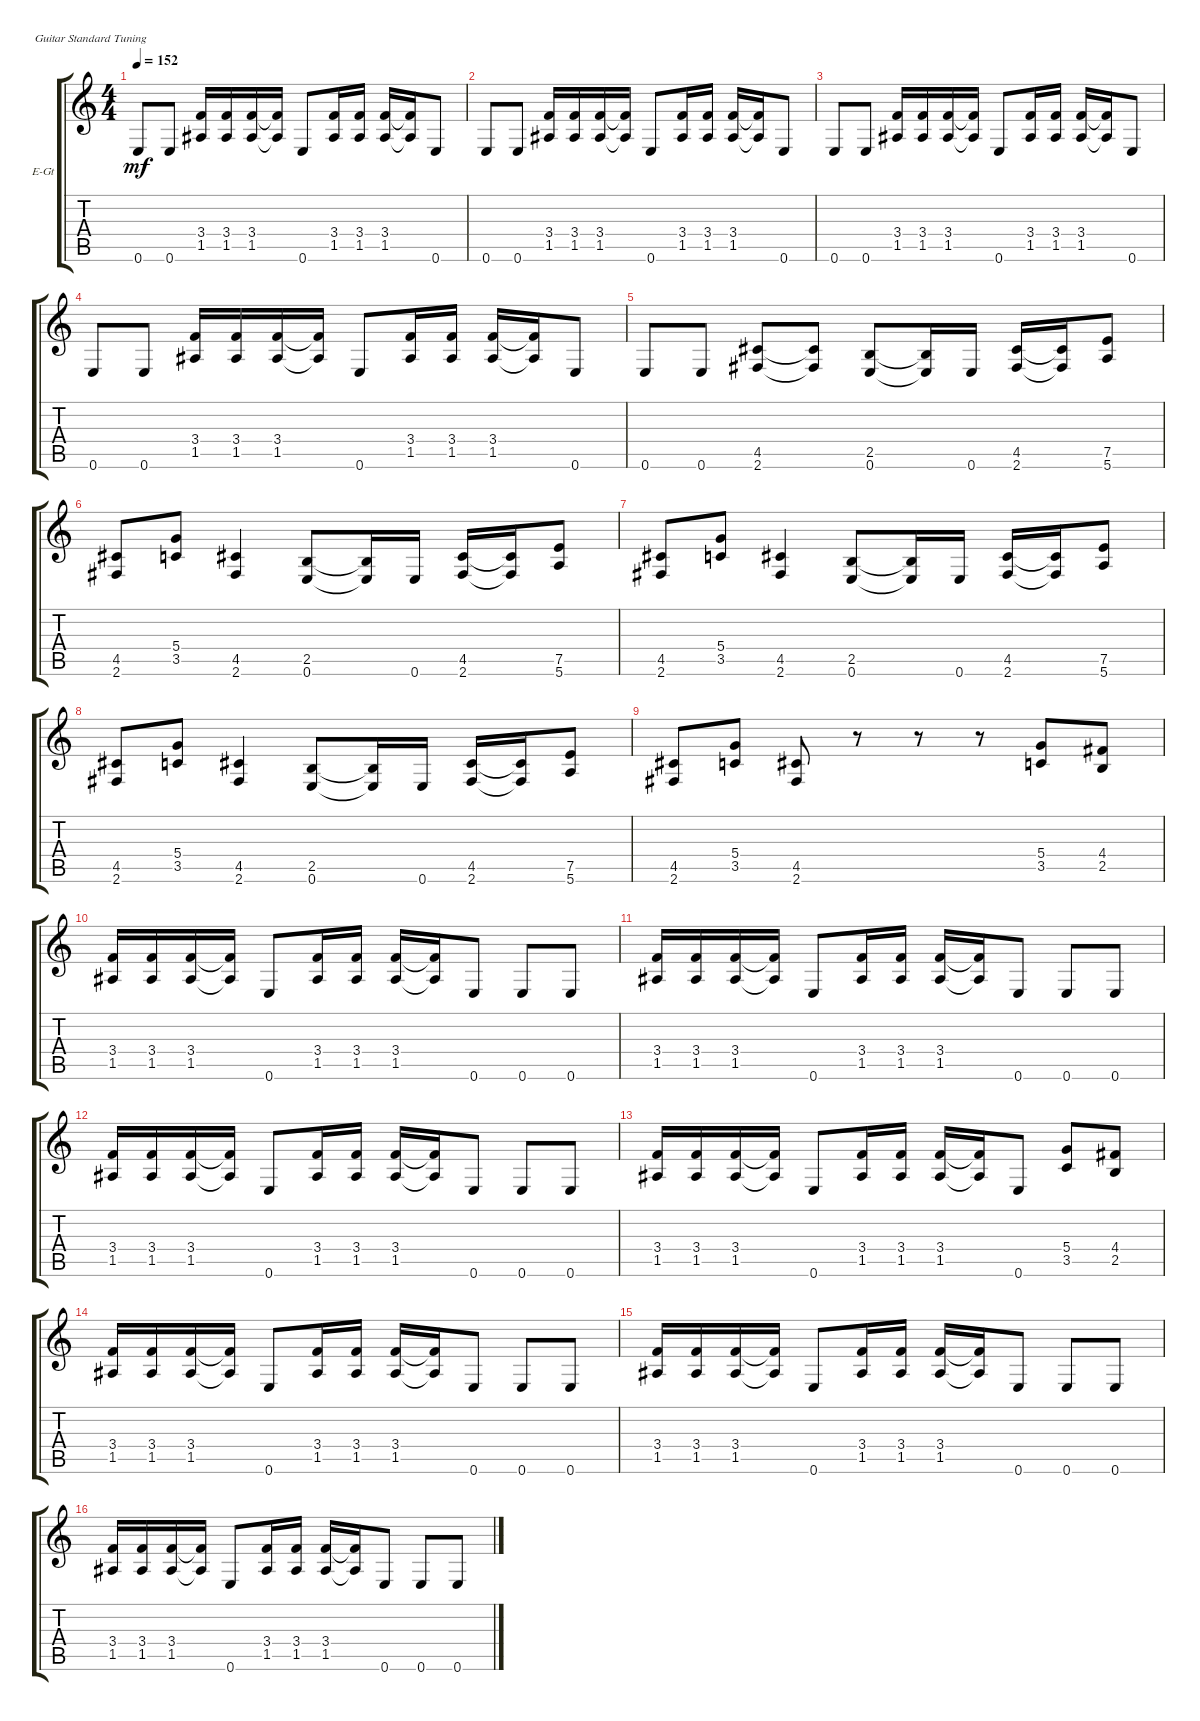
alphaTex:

\defaultSystemsLayout 4
\bracketExtendMode groupsimilarinstruments
\firstSystemTrackNameOrientation horizontal
\otherSystemsTrackNameOrientation horizontal
\track ("Electric Guitar" "E-Gt") {instrument distortionguitar}
\staff {score tabs}
\tuning (E4 B3 G3 D3 A2 E2)
\ts (4 4)
\tempo 152
\clef g2
\ks c
0.6.8{dy mf} 0.6.8 (1.5 3.4).16 (1.5 3.4).16 (1.5 3.4).16 (1.5{t} 3.4{t}).16 0.6.8 (1.5 3.4).16 (1.5 3.4).16 (1.5 3.4).16 (1.5{t} 3.4{t}).16 0.6.8 |
0.6.8 0.6.8 (1.5 3.4).16 (1.5 3.4).16 (1.5 3.4).16 (1.5{t} 3.4{t}).16 0.6.8 (1.5 3.4).16 (1.5 3.4).16 (1.5 3.4).16 (1.5{t} 3.4{t}).16 0.6.8 |
0.6.8 0.6.8 (1.5 3.4).16 (1.5 3.4).16 (1.5 3.4).16 (1.5{t} 3.4{t}).16 0.6.8 (1.5 3.4).16 (1.5 3.4).16 (1.5 3.4).16 (1.5{t} 3.4{t}).16 0.6.8 |
0.6.8 0.6.8 (1.5 3.4).16 (1.5 3.4).16 (1.5 3.4).16 (1.5{t} 3.4{t}).16 0.6.8 (1.5 3.4).16 (1.5 3.4).16 (1.5 3.4).16 (1.5{t} 3.4{t}).16 0.6.8 |
0.6.8 0.6.8 (2.6 4.5).8 (2.6{t} 4.5{t}).8 (0.6 2.5).8 (0.6{t} 2.5{t}).16 0.6.16 (2.6 4.5).16 (2.6{t} 4.5{t}).16 (5.6 7.5).8 |
(2.6 4.5).8 (3.5 5.4).8 (2.6 4.5).4 (0.6 2.5).8 (0.6{t} 2.5{t}).16 0.6.16 (2.6 4.5).16 (2.6{t} 4.5{t}).16 (5.6 7.5).8 |
(2.6 4.5).8 (3.5 5.4).8 (2.6 4.5).4 (0.6 2.5).8 (0.6{t} 2.5{t}).16 0.6.16 (2.6 4.5).16 (2.6{t} 4.5{t}).16 (5.6 7.5).8 |
(2.6 4.5).8 (3.5 5.4).8 (2.6 4.5).4 (0.6 2.5).8 (0.6{t} 2.5{t}).16 0.6.16 (2.6 4.5).16 (2.6{t} 4.5{t}).16 (5.6 7.5).8 |
(4.5 2.6).8 (3.5 5.4).8 (4.5 2.6).8 r.8 r.8 r.8 (3.5 5.4).8 (4.4 2.5).8 |
(1.5 3.4).16 (1.5 3.4).16 (1.5 3.4).16 (1.5{t} 3.4{t}).16 0.6.8 (1.5 3.4).16 (1.5 3.4).16 (1.5 3.4).16 (1.5{t} 3.4{t}).16 0.6.8 0.6.8 0.6.8 |
(1.5 3.4).16 (1.5 3.4).16 (1.5 3.4).16 (1.5{t} 3.4{t}).16 0.6.8 (1.5 3.4).16 (1.5 3.4).16 (1.5 3.4).16 (1.5{t} 3.4{t}).16 0.6.8 0.6.8 0.6.8 |
(1.5 3.4).16 (1.5 3.4).16 (1.5 3.4).16 (1.5{t} 3.4{t}).16 0.6.8 (1.5 3.4).16 (1.5 3.4).16 (1.5 3.4).16 (1.5{t} 3.4{t}).16 0.6.8 0.6.8 0.6.8 |
(1.5 3.4).16 (1.5 3.4).16 (1.5 3.4).16 (1.5{t} 3.4{t}).16 0.6.8 (1.5 3.4).16 (1.5 3.4).16 (1.5 3.4).16 (1.5{t} 3.4{t}).16 0.6.8 (3.5 5.4).8 (2.5 4.4).8 |
(1.5 3.4).16 (1.5 3.4).16 (1.5 3.4).16 (1.5{t} 3.4{t}).16 0.6.8 (1.5 3.4).16 (1.5 3.4).16 (1.5 3.4).16 (1.5{t} 3.4{t}).16 0.6.8 0.6.8 0.6.8 |
(1.5 3.4).16 (1.5 3.4).16 (1.5 3.4).16 (1.5{t} 3.4{t}).16 0.6.8 (1.5 3.4).16 (1.5 3.4).16 (1.5 3.4).16 (1.5{t} 3.4{t}).16 0.6.8 0.6.8 0.6.8 |
(1.5 3.4).16 (1.5 3.4).16 (1.5 3.4).16 (1.5{t} 3.4{t}).16 0.6.8 (1.5 3.4).16 (1.5 3.4).16 (1.5 3.4).16 (1.5{t} 3.4{t}).16 0.6.8 0.6.8 0.6.8
